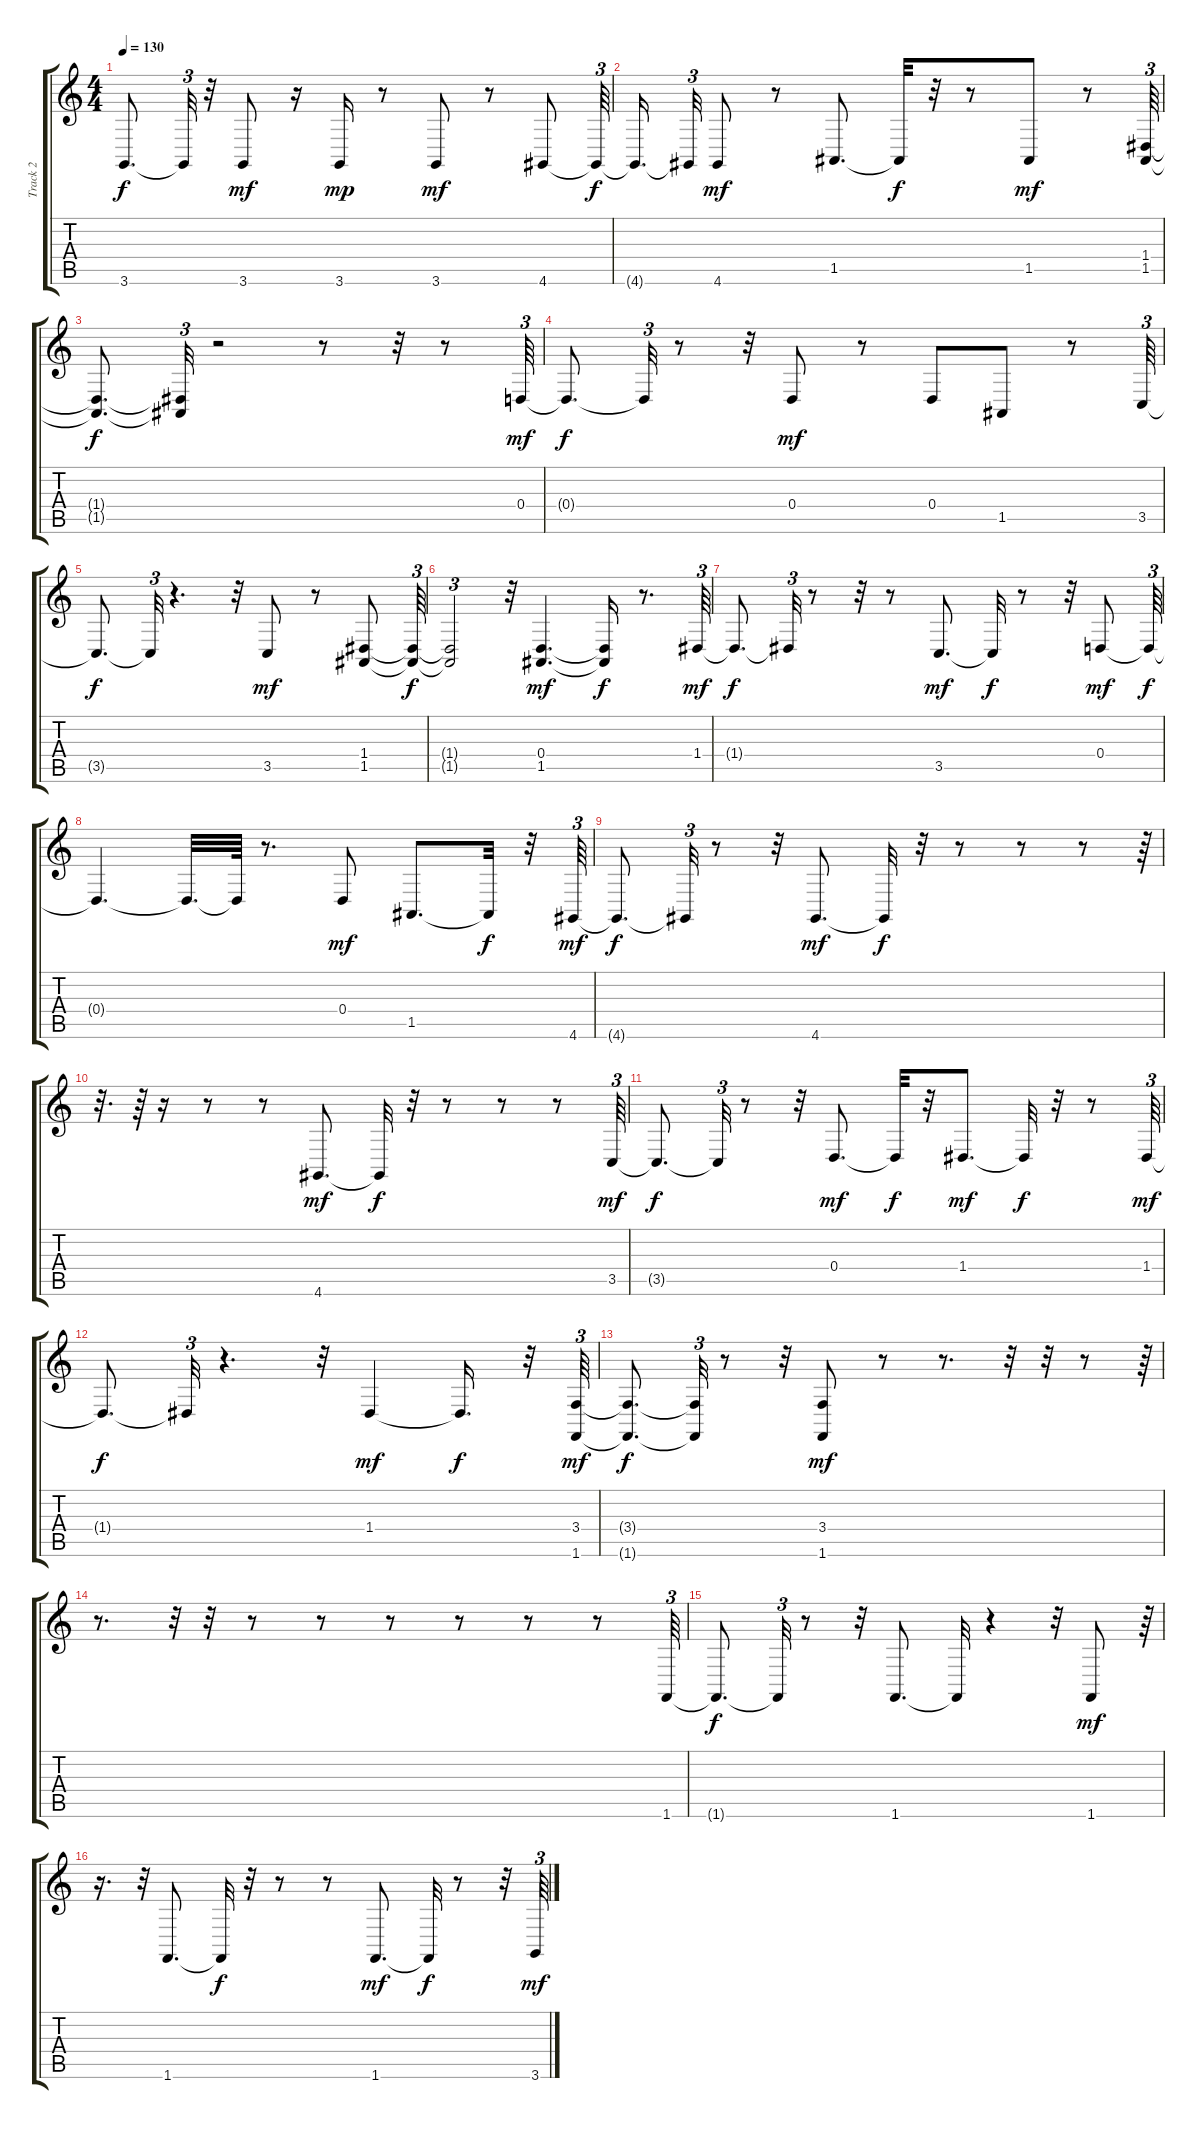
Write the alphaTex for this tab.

\track ("Track 2" "Track 2") {instrument acousticgrandpiano}
\staff {score tabs}
\tuning (E4 B3 G3 D3 A2 E2) {hide}
\ts (4 4)
\tempo 130
\clef g2
\ks c
3.6{t}.8{d dy f} 3.6{t}.32{tu (3 2)} r.32 3.6.8{dy mf} r.16 3.6.16{dy mp} r.8 3.6.8{dy mf} r.8 4.6.8 4.6{t}.64{tu (3 2) dy f} |
4.6{t}.16{d beam splitsecondary} 4.6{t}.32{tu (3 2)} 4.6.8{dy mf} r.8 1.5.8{d} 1.5{t}.32{dy f} r.32 r.8 1.5.8{dy mf} r.8 (1.4 1.5).64{tu (3 2)} |
(1.4{t} 1.5{t}).8{d dy f} (1.4{t} 1.5{t}).32{tu (3 2)} r.2 r.8 r.32 r.8 0.4.64{tu (3 2) dy mf} |
0.4{t}.8{d dy f} 0.4{t}.32{tu (3 2)} r.8 r.32 0.4.8{dy mf} r.8 0.4.8 1.5.8 r.8 3.5.64{tu (3 2)} |
3.5{t}.8{d dy f} 3.5{t}.32{tu (3 2)} r.4{d} r.32 3.5.8{dy mf} r.8 (1.4 1.5).8 (1.4{t} 1.5{t}).64{tu (3 2) dy f} |
(1.4{t} 1.5{t}).2{tu (3 2)} r.32 (0.4 1.5).4{d dy mf} (0.4{t} 1.5{t}).16{dy f} r.8{d} 1.4.64{tu (3 2) dy mf} |
1.4{t}.8{d dy f} 1.4{t}.32{tu (3 2)} r.8 r.32 r.8 3.5.8{d dy mf} 3.5{t}.32{dy f} r.8 r.32 0.4.8{dy mf} 0.4{t}.64{tu (3 2) dy f} |
0.4{t}.4{d} 0.4{t}.32{d} 0.4{t}.64 r.8{d} 0.4.8{dy mf} 1.5.8{d} 1.5{t}.32{dy f} r.32 4.6.64{tu (3 2) dy mf} |
4.6{t}.8{d dy f} 4.6{t}.32{tu (3 2)} r.8 r.32 4.6.8{d dy mf} 4.6{t}.32{dy f} r.32 r.8 r.8 r.8 r.64{tu (3 2)} |
r.32{d} r.64 r.16 r.8 r.8 4.6.8{d dy mf} 4.6{t}.32{dy f} r.32 r.8 r.8 r.8 3.5.64{tu (3 2) dy mf} |
3.5{t}.8{d dy f} 3.5{t}.32{tu (3 2)} r.8 r.32 0.4.8{d dy mf} 0.4{t}.32{dy f} r.32 1.4.8{d dy mf} 1.4{t}.32{dy f} r.32 r.8 1.4.64{tu (3 2) dy mf} |
1.4{t}.8{d dy f} 1.4{t}.32{tu (3 2)} r.4{d} r.32 1.4.4{dy mf} 1.4{t}.16{d dy f} r.32 (3.4 1.6).64{tu (3 2) dy mf} |
(3.4{t} 1.6{t}).8{d dy f} (3.4{t} 1.6{t}).32{tu (3 2)} r.8 r.32 (3.4 1.6).8{dy mf} r.8 r.8{d} r.32 r.32 r.8 r.64{tu (3 2)} |
r.8{d} r.32{tu (3 2)} r.32 r.8 r.8 r.8 r.8 r.8 r.8 1.6.64{tu (3 2)} |
1.6{t}.8{d dy f} 1.6{t}.32{tu (3 2)} r.8 r.32 1.6.8{d} 1.6{t}.32 r.4 r.32 1.6.8{dy mf} r.64{tu (3 2)} |
r.16{d} r.32{tu (3 2)} 1.6.8{d} 1.6{t}.32{dy f} r.32 r.8 r.8 1.6.8{d dy mf} 1.6{t}.32{dy f} r.8 r.32 3.6.64{tu (3 2) dy mf}
